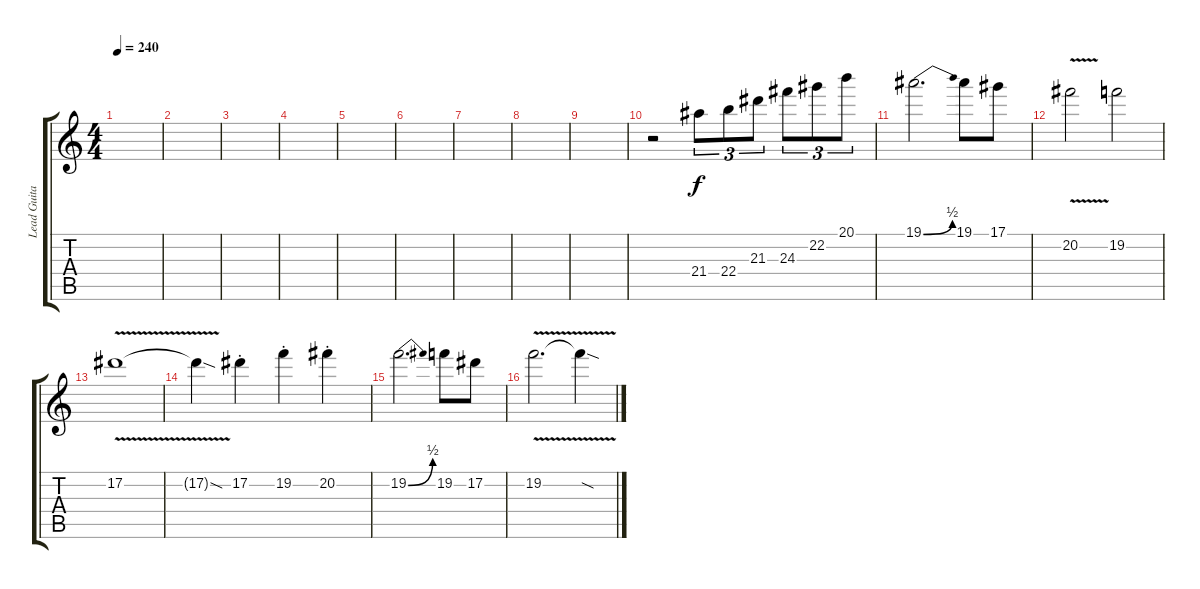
\track ("Lead Guitar 2" "Lead Guita") {instrument distortionguitar}
\staff {score tabs}
\tuning (Eb4 Bb3 Gb3 Db3 Ab2 Eb2) {hide}
\ts (4 4)
\tempo 240
\clef g2
\ks c
|
|
|
|
|
|
|
|
|
r.2 21.4.8{tu (3 2)} 22.4.8{tu (3 2)} 21.3.8{tu (3 2)} 24.3.8{tu (3 2)} 22.2.8{tu (3 2)} 20.1.8{tu (3 2)} |
19.1{be (bend 0 0 60 2)}.2{d} 19.1.8 17.1.8 |
20.2{v}.2 19.2.2 |
17.2{v}.1 |
17.2{sod t}.4 17.2{st}.4 19.2{st}.4 20.2{st}.4 |
19.2{be (bend 0 0 60 2)}.2{d} 19.2.8 17.2.8 |
19.2{v}.2{d} 19.2{sod t}.4
